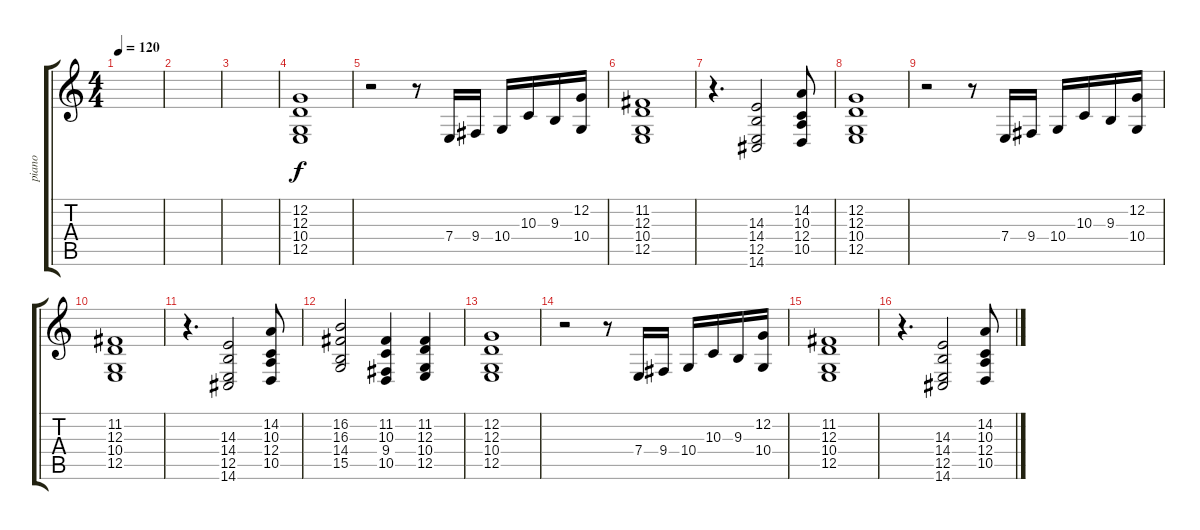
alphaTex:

\track ("piano" "piano") {instrument brightacousticpiano}
\staff {score tabs}
\tuning (C4 G3 D3 A2 E2 B1) {hide}
\ts (4 4)
\tempo 120
\clef g2
\ks c
|
|
|
(12.2 12.3 10.4 12.5).1 |
r.2 r.8 7.4.16 9.4.16 10.4.16 10.3.16 9.3.16 (12.2 10.4).16 |
(11.2 12.3 10.4 12.5).1 |
r.4{d} (14.3 14.4 12.5 14.6).2 (14.2 10.3 12.4 10.5).8 |
(12.2 12.3 10.4 12.5).1 |
r.2 r.8 7.4.16 9.4.16 10.4.16 10.3.16 9.3.16 (12.2 10.4).16 |
(11.2 12.3 10.4 12.5).1 |
r.4{d} (14.3 14.4 12.5 14.6).2 (14.2 10.3 12.4 10.5).8 |
(16.2 16.3 14.4 15.5).2 (11.2 10.3 9.4 10.5).4 (11.2 12.3 10.4 12.5).4 |
(12.2 12.3 10.4 12.5).1 |
r.2 r.8 7.4.16 9.4.16 10.4.16 10.3.16 9.3.16 (12.2 10.4).16 |
(11.2 12.3 10.4 12.5).1 |
r.4{d} (14.3 14.4 12.5 14.6).2 (14.2 10.3 12.4 10.5).8
